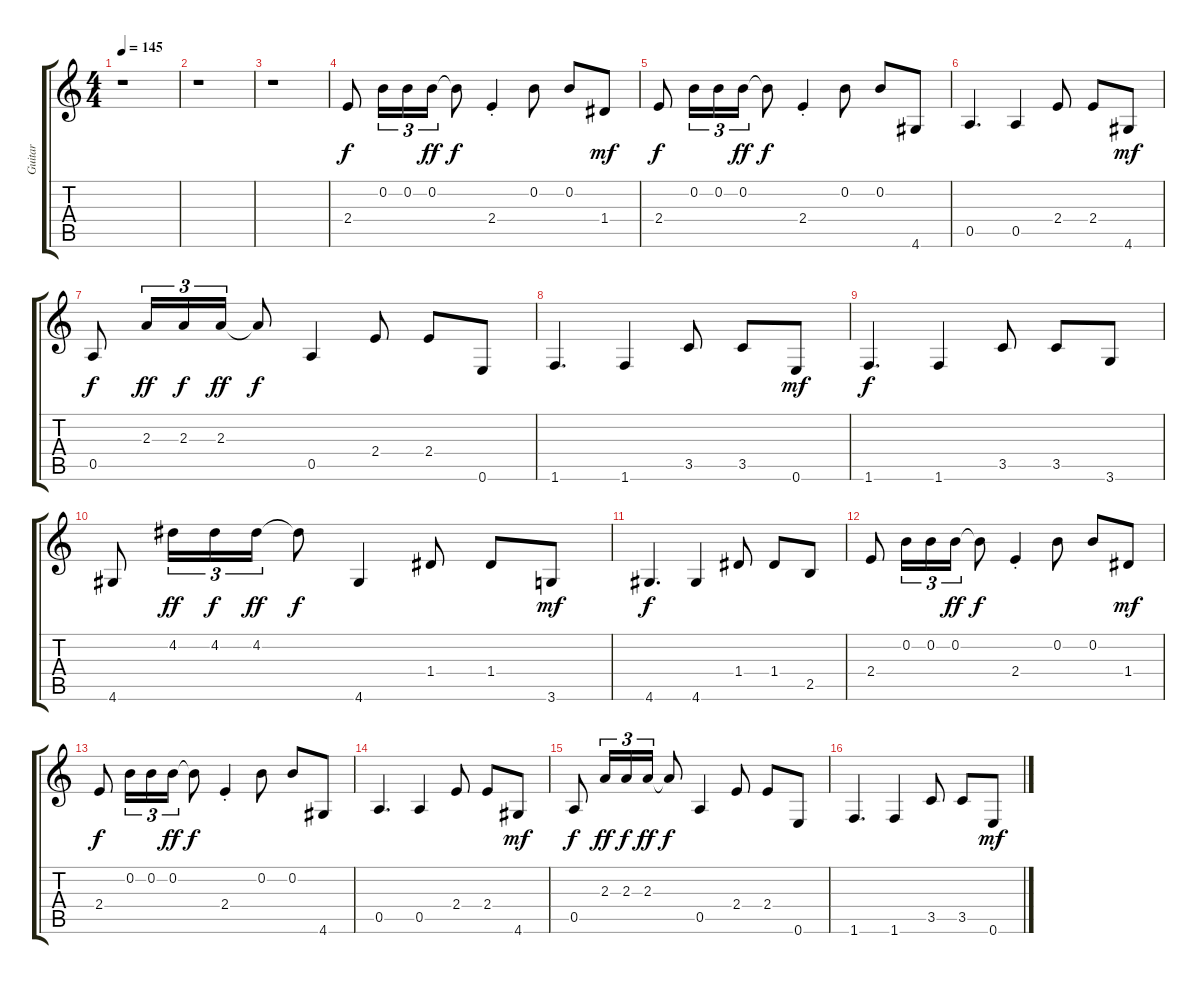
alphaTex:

\track ("Guitar" "Guitar") {instrument electricguitarclean}
\staff {score tabs}
\tuning (E4 B3 G3 D3 A2 E2) {hide}
\ts (4 4)
\tempo 145
\clef g2
\ks c
r.1{dy f} |
r.1 |
r.1 |
2.4.8 0.2.16{tu (3 2)} 0.2.16{tu (3 2)} 0.2.16{tu (3 2) dy ff} 0.2{t}.8{dy f} 2.4{st}.4 0.2.8 0.2.8 1.4.8{dy mf} |
2.4.8{dy f} 0.2.16{tu (3 2)} 0.2.16{tu (3 2)} 0.2.16{tu (3 2) dy ff} 0.2{t}.8{dy f} 2.4{st}.4 0.2.8 0.2.8 4.6.8 |
0.5.4{d} 0.5.4 2.4.8 2.4.8 4.6.8{dy mf} |
0.5.8{dy f} 2.3.16{tu (3 2) dy ff} 2.3.16{tu (3 2) dy f} 2.3.16{tu (3 2) dy ff} 2.3{t}.8{dy f} 0.5.4 2.4.8 2.4.8 0.6.8 |
1.6.4{d} 1.6.4 3.5.8 3.5.8 0.6.8{dy mf} |
1.6.4{d dy f} 1.6.4 3.5.8 3.5.8 3.6.8 |
4.6.8 4.2.16{tu (3 2) dy ff} 4.2.16{tu (3 2) dy f} 4.2.16{tu (3 2) dy ff} 4.2{t}.8{dy f} 4.6.4 1.4.8 1.4.8 3.6.8{dy mf} |
4.6.4{d dy f} 4.6.4 1.4.8 1.4.8 2.5.8 |
2.4.8 0.2.16{tu (3 2)} 0.2.16{tu (3 2)} 0.2.16{tu (3 2) dy ff} 0.2{t}.8{dy f} 2.4{st}.4 0.2.8 0.2.8 1.4.8{dy mf} |
2.4.8{dy f} 0.2.16{tu (3 2)} 0.2.16{tu (3 2)} 0.2.16{tu (3 2) dy ff} 0.2{t}.8{dy f} 2.4{st}.4 0.2.8 0.2.8 4.6.8 |
0.5.4{d} 0.5.4 2.4.8 2.4.8 4.6.8{dy mf} |
0.5.8{dy f} 2.3.16{tu (3 2) dy ff} 2.3.16{tu (3 2) dy f} 2.3.16{tu (3 2) dy ff} 2.3{t}.8{dy f} 0.5.4 2.4.8 2.4.8 0.6.8 |
1.6.4{d} 1.6.4 3.5.8 3.5.8 0.6.8{dy mf}
